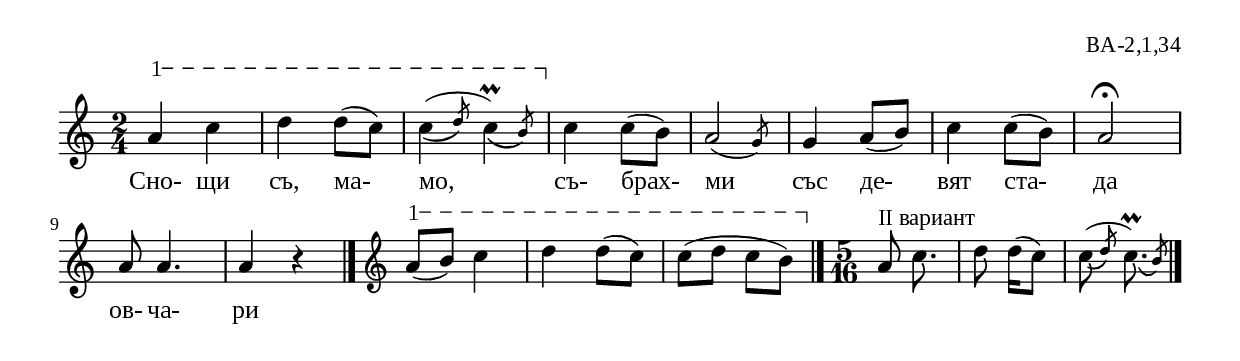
%{
BA_2_1_34
%}

\include "td-preamble.ly"

\score {
\relative c'' {
%% \tempo 4 = 152
\time 2/4
\phrasingSlurDown  
\varA
a4\startTextSpan c4 | d4 d8( c) | 
\afterGrace c4\(( { \stdB d8\) \stdE } \afterGrace c4\prall)\( { \stdB b8\stopTextSpan\) \stdE } | 
c4 c8( b) | \afterGrace a2( { \stdB g8) \stdE } | g4 a8( b) | c4 c8( b) | 
a2\fermata | 
%%\break
a8 a4. | a4 r4 
 \bar "|." 
\endm
\varA
a8\startTextSpan( b) c4 | d4 d8( c) | 
c8( d c b\stopTextSpan) \bar "|."
%%\break
\time 5/16
a8^"II вариант" c8. | d8 d16([ c8)] | 
\afterGrace c8\(( { \stdB d8\) \stdE } \afterGrace c8.\prall)\( { \stdB b8\) \stdE }
\bar "|."
}
\addlyrics { Сно- щи съ, ма- мо, съ- брах- ми със де- вят ста- да ов- ча- ри }
%
\layout {
  indent = #0
  line-width = 190\mm
  ragged-right=##f
}
%
\midi { 
	\context {
		\Score
		tempoWholesPerMinute = #(ly:make-moment 152 4)
		}
	}
}	
\header{
  opus = "ВА-2,1,34"
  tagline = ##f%
}



